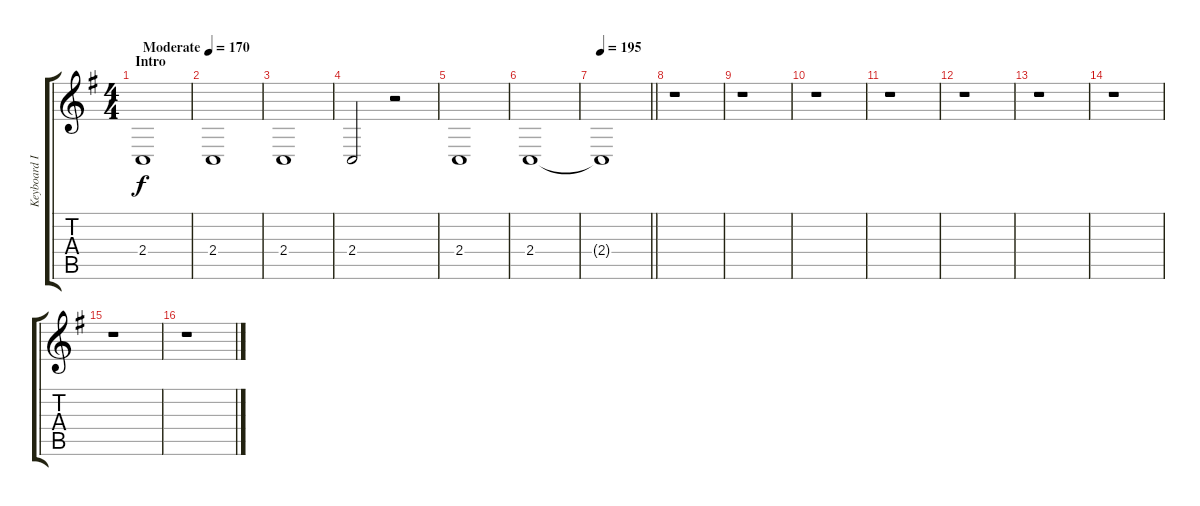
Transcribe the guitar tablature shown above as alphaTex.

\track ("Keyboard II" "Keyboard I") {instrument pad6metallic}
\staff {score tabs}
\tuning (C4 G3 Eb3 Bb2 F2 C2) {hide}
\ts (4 4)
\section ("" "Intro")
\tempo (170 "Moderate")
\clef g2
\ks eminor
2.4.1{dy f instrument pad6metallic} |
2.4.1 |
2.4.1 |
2.4.2 r.2 |
2.4.1 |
2.4.1 |
\tempo 195
\barLineRight lightlight
2.4{t}.1 |
\section ("" "")
r.1 |
r.1 |
r.1 |
r.1 |
r.1 |
r.1 |
r.1 |
r.1 |
r.1
